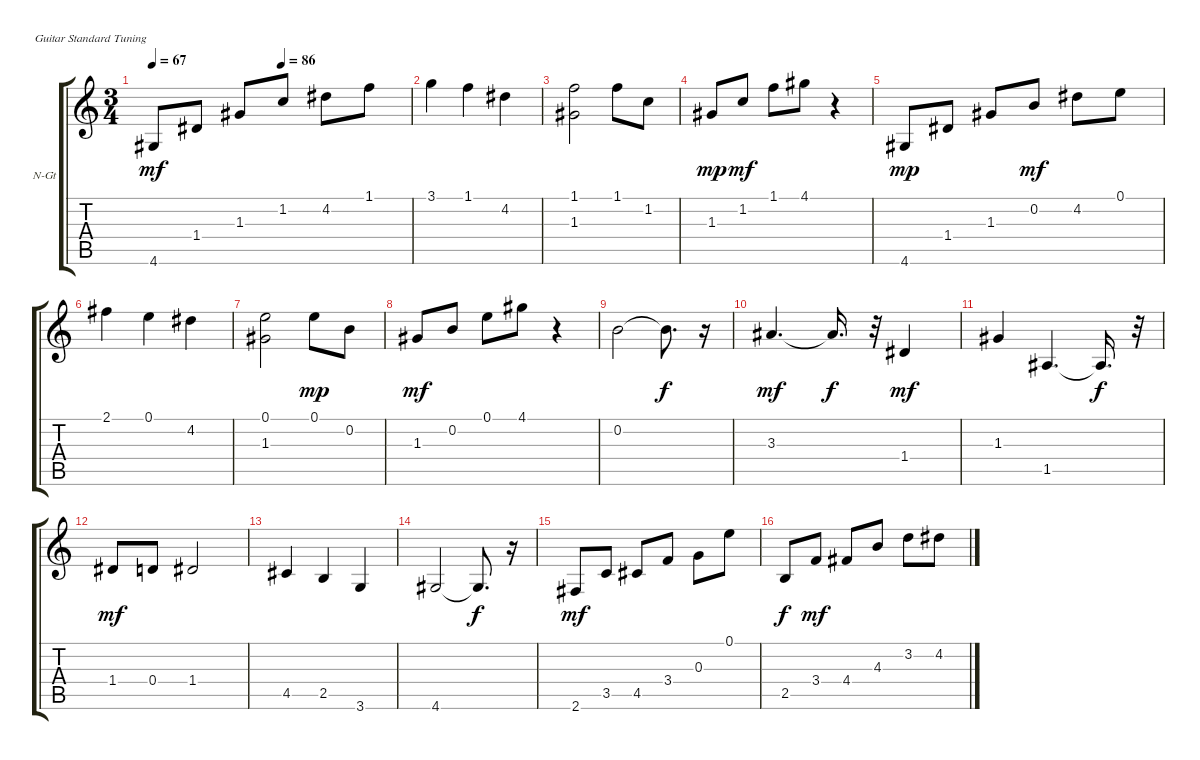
\bracketExtendMode groupsimilarinstruments
\firstSystemTrackNameOrientation horizontal
\otherSystemsTrackNameOrientation horizontal
\track ("Seq M.Knezevic" "N-Gt") {instrument acousticguitarnylon}
\staff {score tabs}
\tuning (E4 B3 G3 D3 A2 E2)
\ts (3 4)
\tempo 67
\tempo (86 0.5)
\clef g2
\ks c
4.6.8{dy mf} 1.4.8 1.3.8 1.2.8 4.2.8 1.1.8 |
3.1.4 1.1.4 4.2.4 |
(1.1 1.3).2 1.1.8 1.2.8 |
1.3.8{dy mp} 1.2.8{dy mf} 1.1.8 4.1.8 r.4 |
4.6.8{dy mp} 1.4.8 1.3.8 0.2.8{dy mf} 4.2.8 0.1.8 |
2.1.4 0.1.4 4.2.4 |
(0.1 1.3).2 0.1.8{dy mp} 0.2.8 |
1.3.8{dy mf} 0.2.8 0.1.8 4.1.8 r.4 |
0.2.2 0.2{t}.8{d dy f} r.16 |
3.3.4{d dy mf} 3.3{t}.16{d dy f} r.32 1.4.4{dy mf} |
1.3.4 1.5.4{d} 1.5{t}.16{d dy f} r.32 |
1.4.8{dy mf} 0.4.8 1.4.2 |
4.5.4 2.5.4 3.6.4 |
4.6.2 4.6{t}.8{d dy f} r.16 |
2.6.8{dy mf} 3.5.8 4.5.8 3.4.8 0.3.8 0.1.8 |
2.5.8{dy f} 3.4.8{dy mf} 4.4.8 4.3.8 3.2.8 4.2.8
